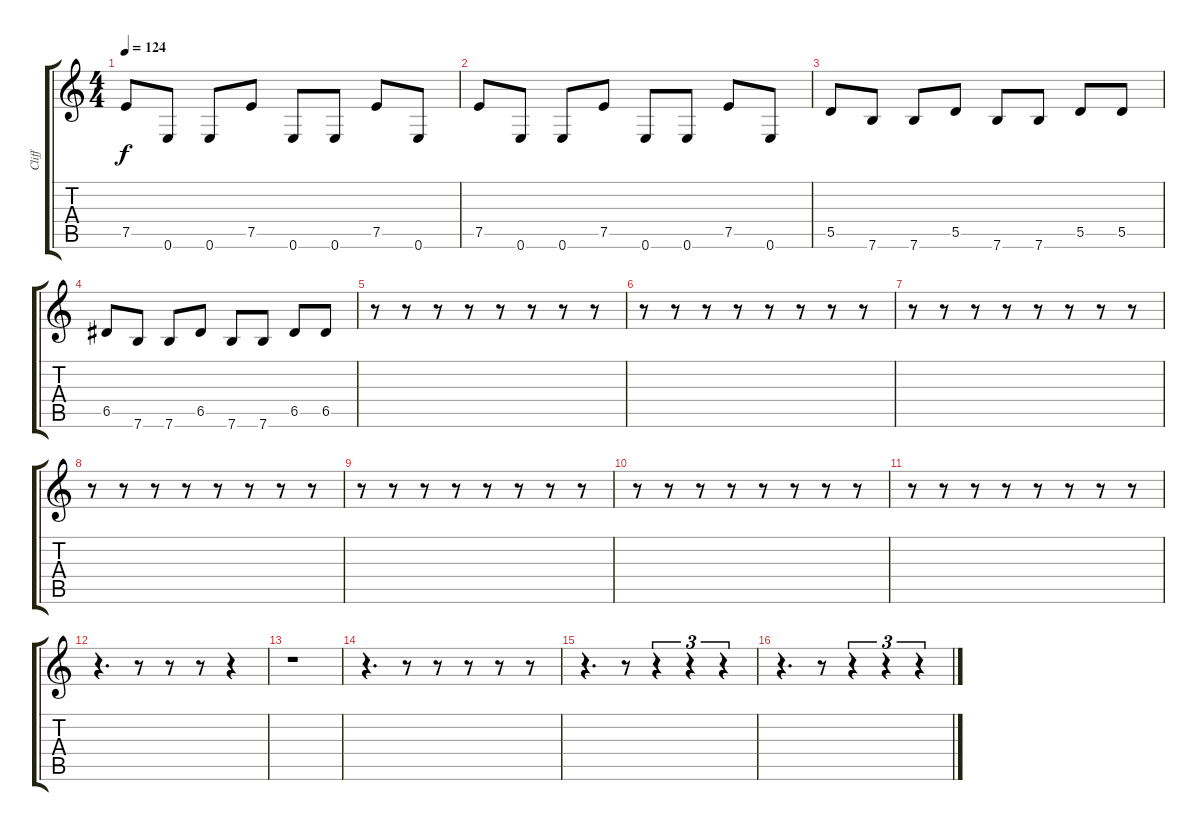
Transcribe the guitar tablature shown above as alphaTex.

\track ("Cliff" "Cliff") {instrument electricbassfinger}
\staff {score tabs}
\tuning (E4 B3 G3 D3 A2 E2) {hide}
\ts (4 4)
\tempo 124
\clef g2
\ks c
7.5.8{dy f} 0.6.8 0.6.8 7.5.8 0.6.8 0.6.8 7.5.8 0.6.8 |
7.5.8 0.6.8 0.6.8 7.5.8 0.6.8 0.6.8 7.5.8 0.6.8 |
5.5.8 7.6.8 7.6.8 5.5.8 7.6.8 7.6.8 5.5.8 5.5.8 |
6.5.8 7.6.8 7.6.8 6.5.8 7.6.8 7.6.8 6.5.8 6.5.8 |
r.8 r.8 r.8 r.8 r.8 r.8 r.8 r.8 |
r.8 r.8 r.8 r.8 r.8 r.8 r.8 r.8 |
r.8 r.8 r.8 r.8 r.8 r.8 r.8 r.8 |
r.8 r.8 r.8 r.8 r.8 r.8 r.8 r.8 |
r.8 r.8 r.8 r.8 r.8 r.8 r.8 r.8 |
r.8 r.8 r.8 r.8 r.8 r.8 r.8 r.8 |
r.8 r.8 r.8 r.8 r.8 r.8 r.8 r.8 |
r.4{d} r.8 r.8 r.8 r.4 |
r.1 |
r.4{d} r.8 r.8 r.8 r.8 r.8 |
r.4{d} r.8 r.4{tu (3 2)} r.4{tu (3 2)} r.4{tu (3 2)} |
r.4{d} r.8 r.4{tu (3 2)} r.4{tu (3 2)} r.4{tu (3 2)}
